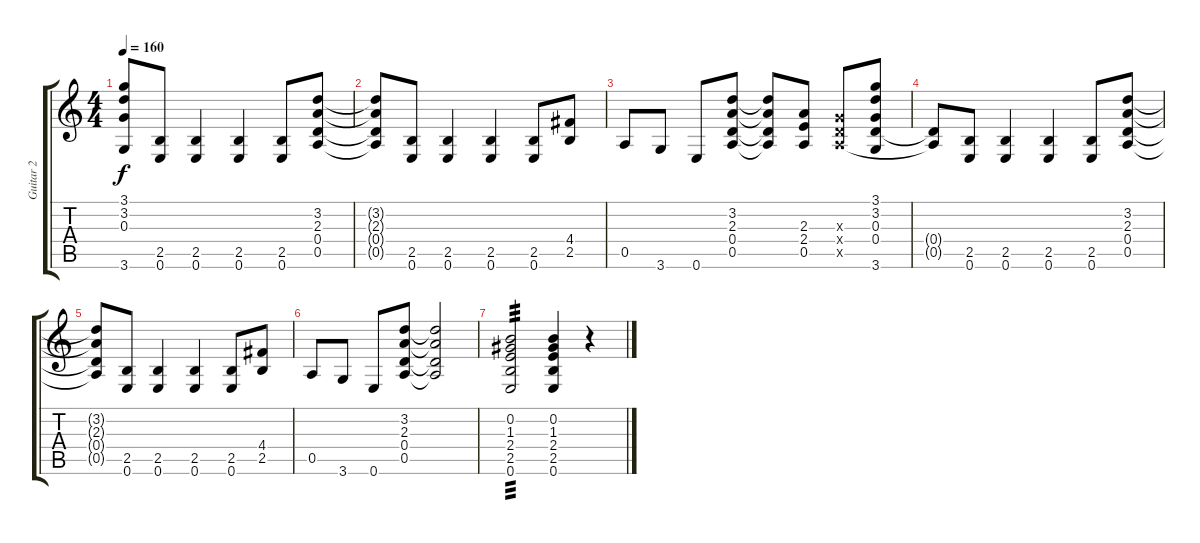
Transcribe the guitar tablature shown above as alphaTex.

\track ("Guitar 2" "Guitar 2") {instrument distortionguitar}
\staff {score tabs}
\tuning (E4 B3 G3 D3 A2 E2) {hide}
\ts (4 4)
\tempo 160
\clef g2
\ks c
(3.1{t} 3.2{t} 0.3{t} 3.6{t}).8{dy f} (2.5 0.6).8 (2.5 0.6).4 (2.5 0.6).4 (2.5 0.6).8 (3.2 2.3 0.4 0.5).8 |
(3.2{t} 2.3{t} 0.4{t} 0.5{t}).8 (2.5 0.6).8 (2.5 0.6).4 (2.5 0.6).4 (2.5 0.6).8 (4.4 2.5).8 |
0.5.8 3.6.8 0.6.8 (3.2 2.3 0.4 0.5).8 (3.2{t} 2.3{t} 0.4{t} 0.5{t}).8 (2.3 2.4 0.5).8 (0.3{x} 0.4{x} 0.5{x}).8 (3.1 3.2 0.3 0.4 3.6).8 |
(0.4{t} 0.5{t}).8 (2.5 0.6).8 (2.5 0.6).4 (2.5 0.6).4 (2.5 0.6).8 (3.2 2.3 0.4 0.5).8 |
(3.2{t} 2.3{t} 0.4{t} 0.5{t}).8 (2.5 0.6).8 (2.5 0.6).4 (2.5 0.6).4 (2.5 0.6).8 (4.4 2.5).8 |
0.5.8 3.6.8 0.6.8 (3.2 2.3 0.4 0.5).8 (3.2{t} 2.3{t} 0.4{t} 0.5{t}).2 |
(0.2 1.3 2.4 2.5 0.6).2{tp 3} (0.2 1.3 2.4 2.5 0.6).4 r.4
